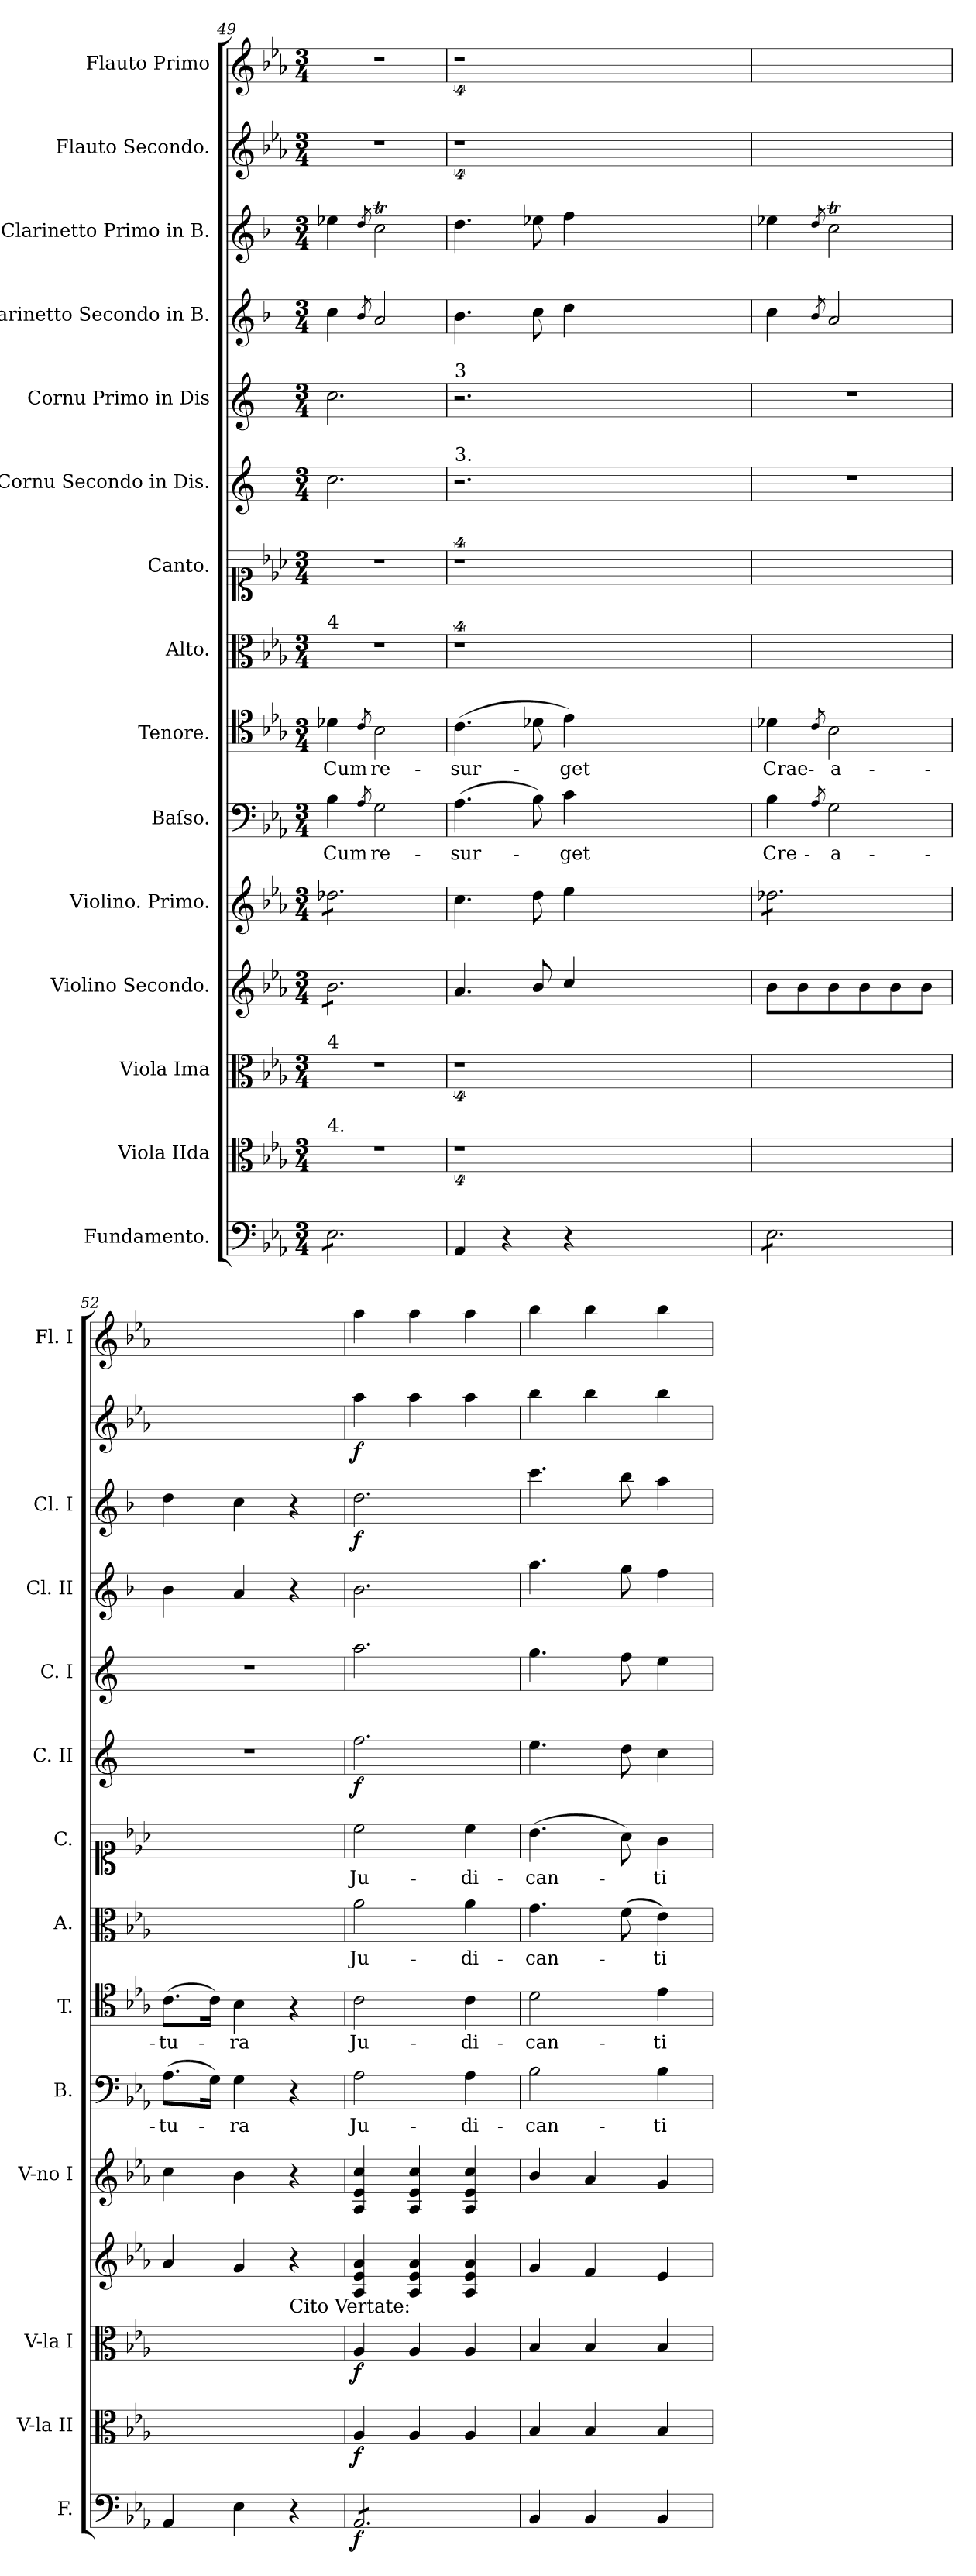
**kern	**dynam	**kern	**dynam	**kern	**dynam	**kern	**dynam	**kern	**kern	**text	**kern	**text	**kern	**text	**kern	**text	**kern	**dynam	**kern	**kern	**kern	**dynam	**kern	**dynam	**kern
*part15	*part15	*part14	*part14	*part13	*part13	*part12	*part12	*part11	*part10	*part10	*part9	*part9	*part8	*part8	*part7	*part7	*part6	*part6	*part5	*part4	*part3	*part3	*part2	*part2	*part1
*staff15	*staff15	*staff14	*staff14	*staff13	*staff13	*staff12	*staff12	*staff11	*staff10	*staff10	*staff9	*staff9	*staff8	*staff8	*staff7	*staff7	*staff6	*staff6	*staff5	*staff4	*staff3	*staff3	*staff2	*staff2	*staff1
*I"Fundamento.	*	*I"Viola IIda	*	*I"Viola Ima	*	*I"Violino Secondo.	*	*I"Violino. Primo.	*I"Baſso.	*	*I"Tenore.	*	*I"Alto.	*	*I"Canto.	*	*I"Cornu Secondo in Dis.	*	*I"Cornu Primo in Dis	*I"Clarinetto Secondo in B.	*I"Clarinetto Primo in B.	*	*I"Flauto Secondo.	*	*I"Flauto Primo
*I'F.	*	*I'V-la II	*	*I'V-la I	*	*	*	*I'V-no I	*I'B.	*	*I'T.	*	*I'A.	*	*I'C.	*	*I'C. II	*	*I'C. I	*I'Cl. II	*I'Cl. I	*	*	*	*I'Fl. I
*clefF4	*	*clefC3	*	*clefC3	*	*clefG2	*	*clefG2	*clefF4	*	*clefC4	*	*clefC3	*	*clefC1	*	*clefG2	*	*clefG2	*clefG2	*clefG2	*	*clefG2	*	*clefG2
*	*	*	*	*	*	*	*	*	*	*	*	*	*	*	*	*	*ITrd5c9	*	*ITrd5c9	*ITrd1c2	*ITrd1c2	*	*	*	*
*k[b-e-a-]	*	*k[b-e-a-]	*	*k[b-e-a-]	*	*k[b-e-a-]	*	*k[b-e-a-]	*k[b-e-a-]	*	*k[b-e-a-]	*	*k[b-e-a-]	*	*k[b-e-a-]	*	*k[b-e-a-]	*	*k[b-e-a-]	*k[b-e-a-]	*k[b-e-a-]	*	*k[b-e-a-]	*	*k[b-e-a-]
*E-:	*	*E-:	*	*E-:	*	*E-:	*	*E-:	*E-:	*	*E-:	*	*E-:	*	*E-:	*	*E-:	*	*E-:	*E-:	*E-:	*	*E-:	*	*E-:
*M3/4	*	*M3/4	*	*M3/4	*	*M3/4	*	*M3/4	*M3/4	*	*M3/4	*	*M3/4	*	*M3/4	*	*M3/4	*	*M3/4	*M3/4	*M3/4	*	*M3/4	*	*M3/4
=49	=49	=49	=49	=49	=49	=49	=49	=49	=49	=49	=49	=49	=49	=49	=49	=49	=49	=49	=49	=49	=49	=49	=49	=49	=49
!	!	!	!	!	!	!	!	!	!	!	!	!	!LO:TX:a:t=4	!	!	!	!	!	!	!	!	!	!	!	!
!	!	!	!	!LO:TX:a:t=4	!	!	!	!	!	!	!	!	!	!	!	!	!	!	!	!	!	!	!	!	!
!	!	!LO:TX:a:t=4.	!	!	!	!	!	!	!	!	!	!	!	!	!	!	!	!	!	!	!	!	!	!	!
*tremolo	*	*	*	*	*	*	*	*	*	*	*	*	*	*	*	*	*	*	*	*	*	*	*	*	*
*	*	*	*	*	*	*tremolo	*	*	*	*	*	*	*	*	*	*	*	*	*	*	*	*	*	*	*
*	*	*	*	*	*	*	*	*tremolo	*	*	*	*	*	*	*	*	*	*	*	*	*	*	*	*	*
8E-\L	.	2.r	.	2.r	.	8b-\L	.	8dd-X\L	4B-\	Cum	4d-X\	Cum	2.r	.	2.r	.	2.e-\	.	2.e-\	4b-\	4dd-X\	.	2.r	.	2.r
8E-\	.	.	.	.	.	8b-\	.	8dd-X\	.	.	.	.	.	.	.	.	.	.	.	.	.	.	.	.	.
.	.	.	.	.	.	.	.	.	8qA-/	.	8qc/	.	.	.	.	.	.	.	.	8qa-/	8qcc/	.	.	.	.
8E-\	.	.	.	.	.	8b-\	.	8dd-X\	2G\	re-	2B-\	re-	.	.	.	.	.	.	.	2g/	2b-T\	.	.	.	.
8E-\	.	.	.	.	.	8b-\	.	8dd-X\	.	.	.	.	.	.	.	.	.	.	.	.	.	.	.	.	.
8E-\	.	.	.	.	.	8b-\	.	8dd-X\	.	.	.	.	.	.	.	.	.	.	.	.	.	.	.	.	.
8E-\J	.	.	.	.	.	8b-\J	.	8dd-X\J	.	.	.	.	.	.	.	.	.	.	.	.	.	.	.	.	.
*	*	*	*	*	*	*	*	*Xtremolo	*	*	*	*	*	*	*	*	*	*	*	*	*	*	*	*	*
*	*	*	*	*	*	*Xtremolo	*	*	*	*	*	*	*	*	*	*	*	*	*	*	*	*	*	*	*
*Xtremolo	*	*	*	*	*	*	*	*	*	*	*	*	*	*	*	*	*	*	*	*	*	*	*	*	*
=50	=50	=50	=50	=50	=50	=50	=50	=50	=50	=50	=50	=50	=50	=50	=50	=50	=50	=50	=50	=50	=50	=50	=50	=50	=50
!	!	!	!	!	!	!	!	!	!	!	!	!	!	!	!	!	!	!	!LO:TX:a:t=3	!	!	!	!	!	!
!	!	!	!	!	!	!	!	!	!	!	!	!	!	!	!	!	!LO:TX:a:t=3.	!	!	!	!	!	!	!	!
4AA-/	.	4%9r	.	4%9r	.	4.a-/	.	4.cc\	(4.A-\	-sur-	(4.c\	-sur-	4%9r	.	4%9r	.	2.r	.	2.r	4.a-\	4.cc\	.	4%9r	.	4%9r
4r	.	.	.	.	.	.	.	.	.	.	.	.	.	.	.	.	.	.	.	.	.	.	.	.	.
.	.	.	.	.	.	8b-/	.	8dd\	8B-\)	.	8d-X\	.	.	.	.	.	.	.	.	8b-\	8dd-X\	.	.	.	.
4r	.	.	.	.	.	4cc/	.	4ee-\	4c\	-get	4e-\)	-get	.	.	.	.	.	.	.	4cc\	4ee-\	.	.	.	.
1.ryy	.	.	.	.	.	1.ryy	.	1.ryy	1.ryy	.	1.ryy	.	.	.	.	.	1.ryy	.	1.ryy	1.ryy	1.ryy	.	.	.	.
=51	=51	=51	=51	=51	=51	=51	=51	=51	=51	=51	=51	=51	=51	=51	=51	=51	=51	=51	=51	=51	=51	=51	=51	=51	=51
*tremolo	*	*	*	*	*	*	*	*	*	*	*	*	*	*	*	*	*	*	*	*	*	*	*	*	*
*	*	*	*	*	*	*	*	*tremolo	*	*	*	*	*	*	*	*	*	*	*	*	*	*	*	*	*
8E-\L	.	2.ryy	.	2.ryy	.	8b-\L	.	8dd-X\L	4B-\	Cre-	4d-X\	Crae-	2.ryy	.	2.ryy	.	2.r	.	2.r	4b-\	4dd-X\	.	2.ryy	.	2.ryy
8E-\	.	.	.	.	.	8b-\	.	8dd-X\	.	.	.	.	.	.	.	.	.	.	.	.	.	.	.	.	.
.	.	.	.	.	.	.	.	.	8qA-/	.	8qc/	.	.	.	.	.	.	.	.	8qa-/	8qcc/	.	.	.	.
8E-\	.	.	.	.	.	8b-\	.	8dd-X\	2G\	-a-	2B-\	-a-	.	.	.	.	.	.	.	2g/	2b-T\	.	.	.	.
8E-\	.	.	.	.	.	8b-\	.	8dd-X\	.	.	.	.	.	.	.	.	.	.	.	.	.	.	.	.	.
8E-\	.	.	.	.	.	8b-\	.	8dd-X\	.	.	.	.	.	.	.	.	.	.	.	.	.	.	.	.	.
8E-\J	.	.	.	.	.	8b-\J	.	8dd-X\J	.	.	.	.	.	.	.	.	.	.	.	.	.	.	.	.	.
*	*	*	*	*	*	*	*	*Xtremolo	*	*	*	*	*	*	*	*	*	*	*	*	*	*	*	*	*
*Xtremolo	*	*	*	*	*	*	*	*	*	*	*	*	*	*	*	*	*	*	*	*	*	*	*	*	*
=52	=52	=52	=52	=52	=52	=52	=52	=52	=52	=52	=52	=52	=52	=52	=52	=52	=52	=52	=52	=52	=52	=52	=52	=52	=52
4AA-/	.	2.ryy	.	2.ryy	.	4a-/	.	4cc\	(8.A-\L	-tu-	(8.c\L	-tu-	2.ryy	.	2.ryy	.	2.r	.	2.r	4a-\	4cc\	.	2.ryy	.	2.ryy
.	.	.	.	.	.	.	.	.	16G\Jk)	.	16c\Jk)	.	.	.	.	.	.	.	.	.	.	.	.	.	.
4E-\	.	.	.	.	.	4g/	.	4b-\	4G\	-ra	4B-\	-ra	.	.	.	.	.	.	.	4g/	4b-\	.	.	.	.
!	!	!	!	!	!	!LO:TX:b:t=Cito Vertate&colon;	!	!	!	!	!	!	!	!	!	!	!	!	!	!	!	!	!	!	!
4r	.	.	.	.	.	4r	.	4r	4r	.	4r	.	.	.	.	.	.	.	.	4r	4r	.	.	.	.
=53	=53	=53	=53	=53	=53	=53	=53	=53	=53	=53	=53	=53	=53	=53	=53	=53	=53	=53	=53	=53	=53	=53	=53	=53	=53
*tremolo	*	*	*	*	*	*	*	*	*	*	*	*	*	*	*	*	*	*	*	*	*	*	*	*	*
8AA-/L	f	4A-/	f	4A-/	f	4A-/ 4e-/ 4a-/	.	4A-/ 4e-/ 4cc/	2A-\	Ju-	2c\	Ju-	2a-\	Ju-	2cc\	Ju-	2.a-\	f	2.cc\	2.a-\	2.cc\	f	4aa-\	f	4aa-\
8AA-/	.	.	.	.	.	.	.	.	.	.	.	.	.	.	.	.	.	.	.	.	.	.	.	.	.
!	!	!	!	!	!	!	!LO:DY:a	!	!	!	!	!	!	!	!	!	!	!	!	!	!	!	!	!	!
8AA-/	.	4A-/	.	4A-/	.	4A-/ 4e-/ 4a-/	fr&colon;	4A-/ 4e-/ 4cc/	.	.	.	.	.	.	.	.	.	.	.	.	.	.	4aa-\	.	4aa-\
8AA-/	.	.	.	.	.	.	.	.	.	.	.	.	.	.	.	.	.	.	.	.	.	.	.	.	.
8AA-/	.	4A-/	.	4A-/	.	4A-/ 4e-/ 4a-/	.	4A-/ 4e-/ 4cc/	4A-\	-di-	4c\	-di-	4a-\	-di-	4cc\	-di-	.	.	.	.	.	.	4aa-\	.	4aa-\
8AA-/J	.	.	.	.	.	.	.	.	.	.	.	.	.	.	.	.	.	.	.	.	.	.	.	.	.
*Xtremolo	*	*	*	*	*	*	*	*	*	*	*	*	*	*	*	*	*	*	*	*	*	*	*	*	*
=54	=54	=54	=54	=54	=54	=54	=54	=54	=54	=54	=54	=54	=54	=54	=54	=54	=54	=54	=54	=54	=54	=54	=54	=54	=54
4BB-/	.	4B-/	.	4B-/	.	4g/	.	4b-/	2B-\	-can-	2d\	-can-	4.g\	-can-	(4.b-\	-can-	4.g\	.	4.b-\	4.gg\	4.bb-\	.	4bb-\	.	4bb-\
4BB-/	.	4B-/	.	4B-/	.	4f/	.	4a-/	.	.	.	.	.	.	.	.	.	.	.	.	.	.	4bb-\	.	4bb-\
.	.	.	.	.	.	.	.	.	.	.	.	.	(8f\	.	8a-\)	.	8f\	.	8a-\	8ff\	8aa-\	.	.	.	.
4BB-/	.	4B-/	.	4B-/	.	4e-/	.	4g/	4B-\	-ti	4e-\	-ti	4e-\)	-ti	4g\	-ti	4e-\	.	4g\	4ee-\	4gg\	.	4bb-\	.	4bb-\
=	=	=	=	=	=	=	=	=	=	=	=	=	=	=	=	=	=	=	=	=	=	=	=	=	=
*-	*-	*-	*-	*-	*-	*-	*-	*-	*-	*-	*-	*-	*-	*-	*-	*-	*-	*-	*-	*-	*-	*-	*-	*-	*-
